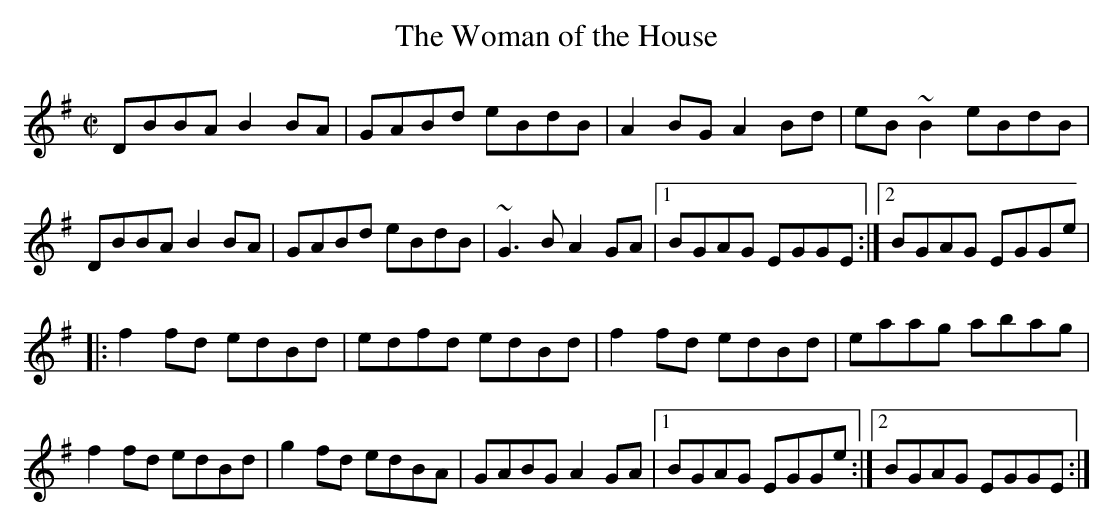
X:1
T:Woman of the House, The
M:C|
L:1/8
K:G
DBBA B2BA|GABd eBdB|A2BG A2Bd|eB~B2 eBdB|!
DBBA B2BA|GABd eBdB|~G3B A2GA|1BGAG EGGE:|2BGAG EGGe|!
|:f2fd edBd|edfd edBd|f2fd edBd|eaag abag|!
f2fd edBd|g2fd edBA|GABG A2GA|1BGAG EGGe:|2BGAG EGGE:|]!
